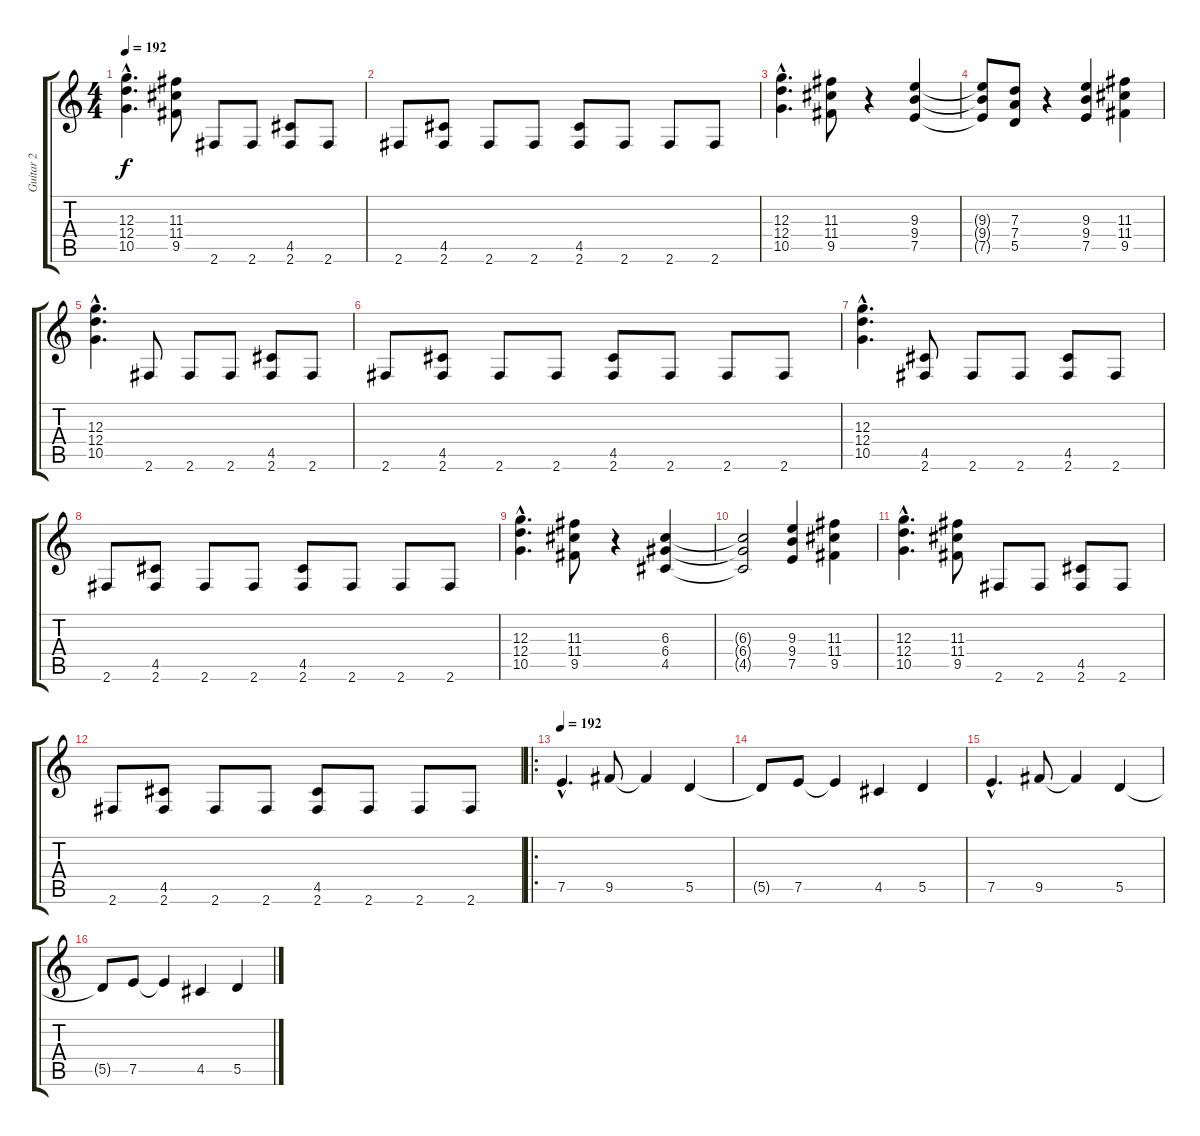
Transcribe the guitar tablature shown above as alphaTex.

\track ("Guitar 2" "Guitar 2") {instrument distortionguitar}
\staff {score tabs}
\tuning (E4 B3 G3 D3 A2 E2) {hide}
\ts (4 4)
\tempo 192
\clef g2
\ks c
(12.3{hac} 12.4{hac} 10.5{hac}).4{d dy f} (11.3 11.4 9.5).8 2.6.8 2.6.8 (4.5 2.6).8 2.6.8 |
2.6.8 (4.5 2.6).8 2.6.8 2.6.8 (4.5 2.6).8 2.6.8 2.6.8 2.6.8 |
(12.3{hac} 12.4{hac} 10.5{hac}).4{d} (11.3 11.4 9.5).8 r.4 (9.3 9.4 7.5).4 |
(9.3{t} 9.4{t} 7.5{t}).8 (7.3 7.4 5.5).8 r.4 (9.3 9.4 7.5).4 (11.3 11.4 9.5).4 |
(12.3{hac} 12.4{hac} 10.5{hac}).4{d} 2.6.8 2.6.8 2.6.8 (4.5 2.6).8 2.6.8 |
2.6.8 (4.5 2.6).8 2.6.8 2.6.8 (4.5 2.6).8 2.6.8 2.6.8 2.6.8 |
(12.3{hac} 12.4{hac} 10.5{hac}).4{d} (4.5 2.6).8 2.6.8 2.6.8 (4.5 2.6).8 2.6.8 |
2.6.8 (4.5 2.6).8 2.6.8 2.6.8 (4.5 2.6).8 2.6.8 2.6.8 2.6.8 |
(12.3{hac} 12.4{hac} 10.5{hac}).4{d} (11.3 11.4 9.5).8 r.4 (6.3 6.4 4.5).4 |
(6.3{t} 6.4{t} 4.5{t}).2 (9.3 9.4 7.5).4 (11.3 11.4 9.5).4 |
(12.3{hac} 12.4{hac} 10.5{hac}).4{d} (11.3 11.4 9.5).8 2.6.8 2.6.8 (4.5 2.6).8 2.6.8 |
2.6.8 (4.5 2.6).8 2.6.8 2.6.8 (4.5 2.6).8 2.6.8 2.6.8 2.6.8 |
\ro
\tempo 192
7.5{hac}.4{d} 9.5.8 9.5{t}.4 5.5.4 |
5.5{t}.8 7.5.8 7.5{t}.4 4.5.4 5.5.4 |
7.5{hac}.4{d} 9.5.8 9.5{t}.4 5.5.4 |
5.5{t}.8 7.5.8 7.5{t}.4 4.5.4 5.5.4
